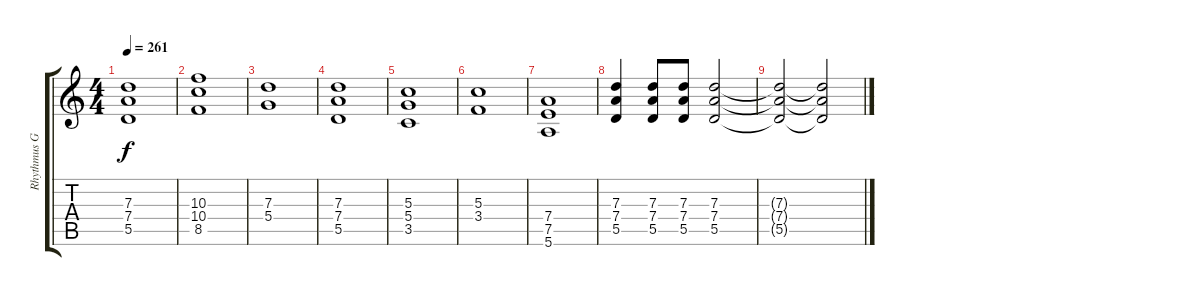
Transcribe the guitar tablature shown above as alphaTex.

\track ("Rhythmus Gitarre" "Rhythmus G") {instrument distortionguitar}
\staff {score tabs}
\tuning (E4 B3 G3 D3 A2 E2) {hide}
\ts (4 4)
\tempo 261
\clef g2
\ks c
(7.3 7.4 5.5).1{dy f} |
(10.3 10.4 8.5).1 |
(7.3 5.4).1 |
(7.3 7.4 5.5).1 |
(5.3 5.4 3.5).1 |
(5.3 3.4).1 |
(7.4 7.5 5.6).1 |
(7.3 7.4 5.5).4 (7.3 7.4 5.5).8 (7.3 7.4 5.5).8 (7.3 7.4 5.5).2{volume 0} |
(7.3{t} 7.4{t} 5.5{t}).2 (7.3{t} 7.4{t} 5.5{t}).2
